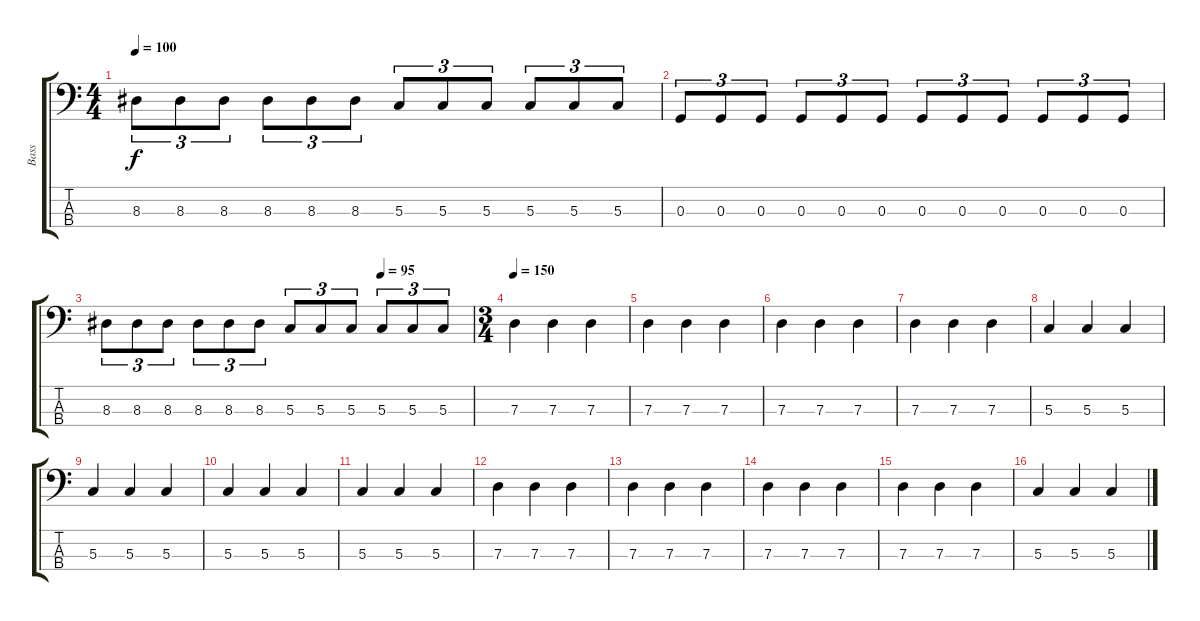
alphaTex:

\track ("Bass" "Bass") {instrument electricbassfinger}
\staff {score tabs}
\tuning (F2 C2 G1 D1) {hide}
\ts (4 4)
\tempo 100
\clef f4
\ks c
8.3.8{tu (3 2) dy f} 8.3.8{tu (3 2)} 8.3.8{tu (3 2)} 8.3.8{tu (3 2)} 8.3.8{tu (3 2)} 8.3.8{tu (3 2)} 5.3.8{tu (3 2)} 5.3.8{tu (3 2)} 5.3.8{tu (3 2)} 5.3.8{tu (3 2)} 5.3.8{tu (3 2)} 5.3.8{tu (3 2)} |
0.3.8{tu (3 2)} 0.3.8{tu (3 2)} 0.3.8{tu (3 2)} 0.3.8{tu (3 2)} 0.3.8{tu (3 2)} 0.3.8{tu (3 2)} 0.3.8{tu (3 2)} 0.3.8{tu (3 2)} 0.3.8{tu (3 2)} 0.3.8{tu (3 2)} 0.3.8{tu (3 2)} 0.3.8{tu (3 2)} |
\tempo (95 0.75)
8.3.8{tu (3 2)} 8.3.8{tu (3 2)} 8.3.8{tu (3 2)} 8.3.8{tu (3 2)} 8.3.8{tu (3 2)} 8.3.8{tu (3 2)} 5.3.8{tu (3 2)} 5.3.8{tu (3 2)} 5.3.8{tu (3 2)} 5.3.8{tu (3 2)} 5.3.8{tu (3 2)} 5.3.8{tu (3 2)} |
\ts (3 4)
\tempo 150
7.3.4 7.3.4 7.3.4 |
7.3.4 7.3.4 7.3.4 |
7.3.4 7.3.4 7.3.4 |
7.3.4 7.3.4 7.3.4 |
5.3.4 5.3.4 5.3.4 |
5.3.4 5.3.4 5.3.4 |
5.3.4 5.3.4 5.3.4 |
5.3.4 5.3.4 5.3.4 |
7.3.4 7.3.4 7.3.4 |
7.3.4 7.3.4 7.3.4 |
7.3.4 7.3.4 7.3.4 |
7.3.4 7.3.4 7.3.4 |
5.3.4 5.3.4 5.3.4
